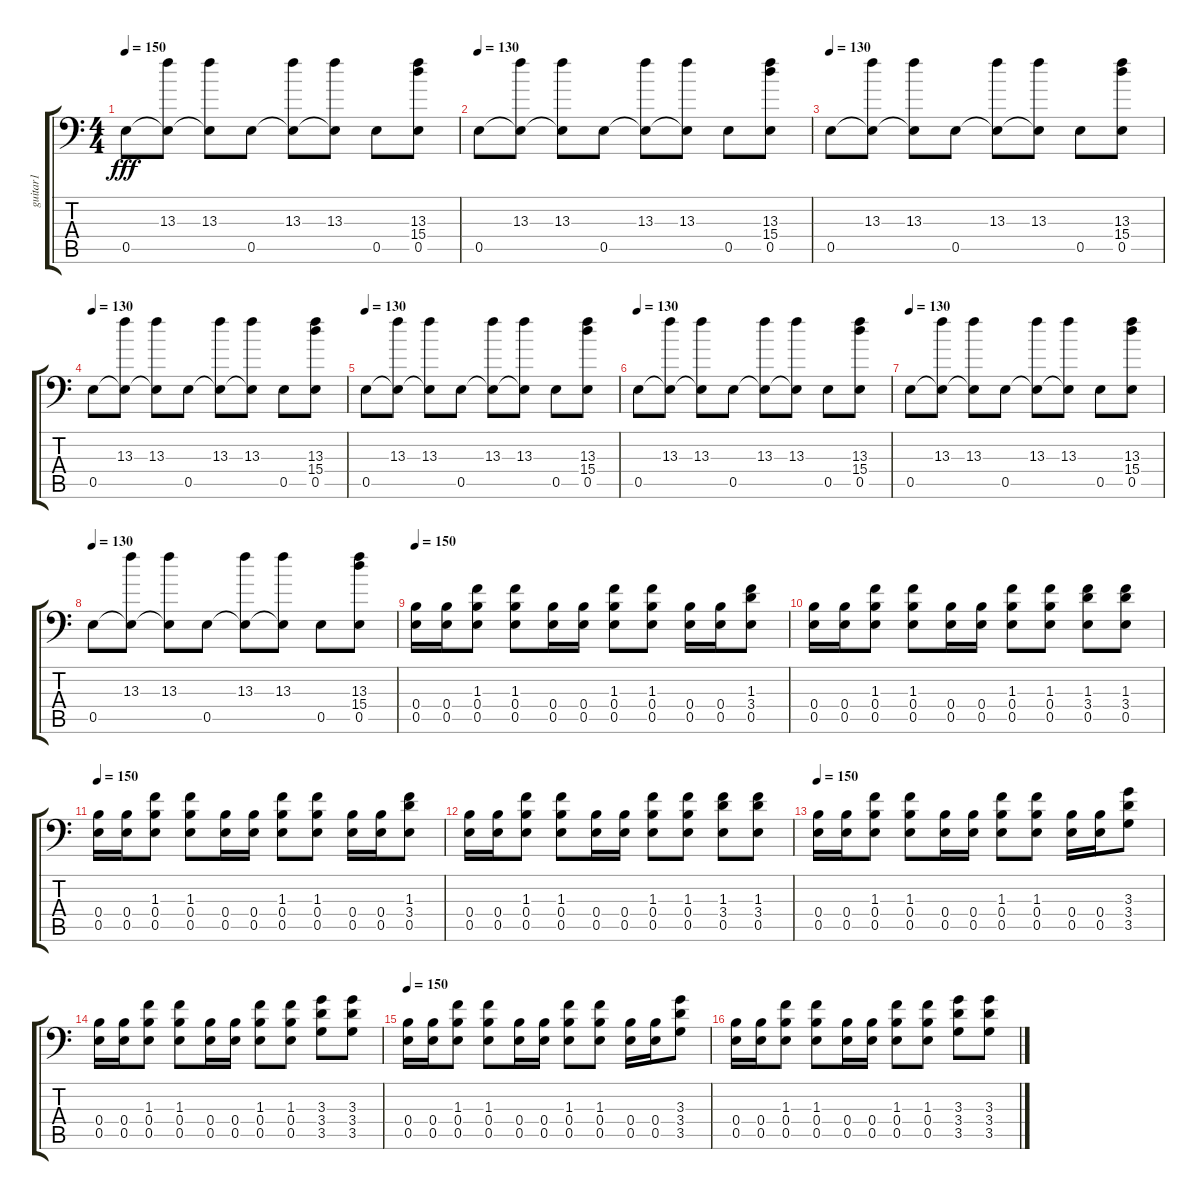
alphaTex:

\track ("guitar1" "guitar1") {instrument distortionguitar}
\staff {score tabs}
\tuning (Db4 Ab3 E3 B2 E2 A1) {hide}
\ts (4 4)
\tempo 150
\tempo 130
\tempo 150
\clef f4
\ks c
0.5.8{dy fff volume 4 instrument electricguitarmuted} (13.3 0.5{t}).8{instrument distortionguitar} (13.3 0.5{t}).8 0.5.8{instrument electricguitarmuted} (13.3 0.5{t}).8{instrument distortionguitar} (13.3 0.5{t}).8 0.5.8{instrument electricguitarmuted} (13.3 15.4 0.5).8{instrument distortionguitar} |
\tempo 130
0.5.8{volume 4 instrument electricguitarmuted} (13.3 0.5{t}).8{instrument distortionguitar} (13.3 0.5{t}).8 0.5.8{instrument electricguitarmuted} (13.3 0.5{t}).8{instrument distortionguitar} (13.3 0.5{t}).8 0.5.8{instrument electricguitarmuted} (13.3 15.4 0.5).8{instrument distortionguitar} |
\tempo 130
0.5.8{volume 4 instrument electricguitarmuted} (13.3 0.5{t}).8{instrument distortionguitar} (13.3 0.5{t}).8 0.5.8{instrument electricguitarmuted} (13.3 0.5{t}).8{instrument distortionguitar} (13.3 0.5{t}).8 0.5.8{instrument electricguitarmuted} (13.3 15.4 0.5).8{instrument distortionguitar} |
\tempo 130
0.5.8{volume 4 instrument electricguitarmuted} (13.3 0.5{t}).8{instrument distortionguitar} (13.3 0.5{t}).8 0.5.8{instrument electricguitarmuted} (13.3 0.5{t}).8{instrument distortionguitar} (13.3 0.5{t}).8 0.5.8{instrument electricguitarmuted} (13.3 15.4 0.5).8{instrument distortionguitar} |
\tempo 130
0.5.8{volume 4 instrument electricguitarmuted} (13.3 0.5{t}).8{instrument distortionguitar} (13.3 0.5{t}).8 0.5.8{instrument electricguitarmuted} (13.3 0.5{t}).8{instrument distortionguitar} (13.3 0.5{t}).8 0.5.8{instrument electricguitarmuted} (13.3 15.4 0.5).8{instrument distortionguitar} |
\tempo 130
0.5.8{volume 4 instrument electricguitarmuted} (13.3 0.5{t}).8{instrument distortionguitar} (13.3 0.5{t}).8 0.5.8{instrument electricguitarmuted} (13.3 0.5{t}).8{instrument distortionguitar} (13.3 0.5{t}).8 0.5.8{instrument electricguitarmuted} (13.3 15.4 0.5).8{instrument distortionguitar} |
\tempo 130
0.5.8{volume 4 instrument electricguitarmuted} (13.3 0.5{t}).8{instrument distortionguitar} (13.3 0.5{t}).8 0.5.8{instrument electricguitarmuted} (13.3 0.5{t}).8{instrument distortionguitar} (13.3 0.5{t}).8 0.5.8{instrument electricguitarmuted} (13.3 15.4 0.5).8{instrument distortionguitar} |
\tempo 130
0.5.8{volume 4 instrument electricguitarmuted} (13.3 0.5{t}).8{instrument distortionguitar} (13.3 0.5{t}).8 0.5.8{instrument electricguitarmuted} (13.3 0.5{t}).8{instrument distortionguitar} (13.3 0.5{t}).8 0.5.8{instrument electricguitarmuted} (13.3 15.4 0.5).8{instrument distortionguitar} |
\tempo 150
(0.4 0.5).16{volume 8 instrument electricguitarmuted} (0.4 0.5).16 (1.3 0.4 0.5).8{instrument distortionguitar} (1.3 0.4 0.5).8 (0.4 0.5).16{instrument electricguitarmuted} (0.4 0.5).16 (1.3 0.4 0.5).8{instrument distortionguitar} (1.3 0.4 0.5).8 (0.4 0.5).16{instrument electricguitarmuted} (0.4 0.5).16 (1.3 3.4 0.5).8{instrument distortionguitar} |
(0.4 0.5).16{volume 8 instrument electricguitarmuted} (0.4 0.5).16 (1.3 0.4 0.5).8{instrument distortionguitar} (1.3 0.4 0.5).8 (0.4 0.5).16{instrument electricguitarmuted} (0.4 0.5).16 (1.3 0.4 0.5).8{instrument distortionguitar} (1.3 0.4 0.5).8 (1.3 3.4 0.5).8{instrument distortionguitar} (1.3 3.4 0.5).8 |
\tempo 150
(0.4 0.5).16{volume 8 instrument electricguitarmuted} (0.4 0.5).16 (1.3 0.4 0.5).8{instrument distortionguitar} (1.3 0.4 0.5).8 (0.4 0.5).16{instrument electricguitarmuted} (0.4 0.5).16 (1.3 0.4 0.5).8{instrument distortionguitar} (1.3 0.4 0.5).8 (0.4 0.5).16{instrument electricguitarmuted} (0.4 0.5).16 (1.3 3.4 0.5).8{instrument distortionguitar} |
(0.4 0.5).16{volume 8 instrument electricguitarmuted} (0.4 0.5).16 (1.3 0.4 0.5).8{instrument distortionguitar} (1.3 0.4 0.5).8 (0.4 0.5).16{instrument electricguitarmuted} (0.4 0.5).16 (1.3 0.4 0.5).8{instrument distortionguitar} (1.3 0.4 0.5).8 (1.3 3.4 0.5).8{instrument distortionguitar} (1.3 3.4 0.5).8 |
\tempo 150
(0.4 0.5).16{volume 8 instrument electricguitarmuted} (0.4 0.5).16 (1.3 0.4 0.5).8{instrument distortionguitar} (1.3 0.4 0.5).8 (0.4 0.5).16{instrument electricguitarmuted} (0.4 0.5).16 (1.3 0.4 0.5).8{instrument distortionguitar} (1.3 0.4 0.5).8 (0.4 0.5).16{instrument electricguitarmuted} (0.4 0.5).16 (3.3 3.4 3.5).8{instrument distortionguitar} |
(0.4 0.5).16{volume 8 instrument electricguitarmuted} (0.4 0.5).16 (1.3 0.4 0.5).8{instrument distortionguitar} (1.3 0.4 0.5).8 (0.4 0.5).16{instrument electricguitarmuted} (0.4 0.5).16 (1.3 0.4 0.5).8{instrument distortionguitar} (1.3 0.4 0.5).8 (3.3 3.4 3.5).8{instrument distortionguitar} (3.3 3.4 3.5).8 |
\tempo 150
(0.4 0.5).16{volume 8 instrument electricguitarmuted} (0.4 0.5).16 (1.3 0.4 0.5).8{instrument distortionguitar} (1.3 0.4 0.5).8 (0.4 0.5).16{instrument electricguitarmuted} (0.4 0.5).16 (1.3 0.4 0.5).8{instrument distortionguitar} (1.3 0.4 0.5).8 (0.4 0.5).16{instrument electricguitarmuted} (0.4 0.5).16 (3.3 3.4 3.5).8{instrument distortionguitar} |
(0.4 0.5).16{volume 8 instrument electricguitarmuted} (0.4 0.5).16 (1.3 0.4 0.5).8{instrument distortionguitar} (1.3 0.4 0.5).8 (0.4 0.5).16{instrument electricguitarmuted} (0.4 0.5).16 (1.3 0.4 0.5).8{instrument distortionguitar} (1.3 0.4 0.5).8 (3.3 3.4 3.5).8{instrument distortionguitar} (3.3 3.4 3.5).8
